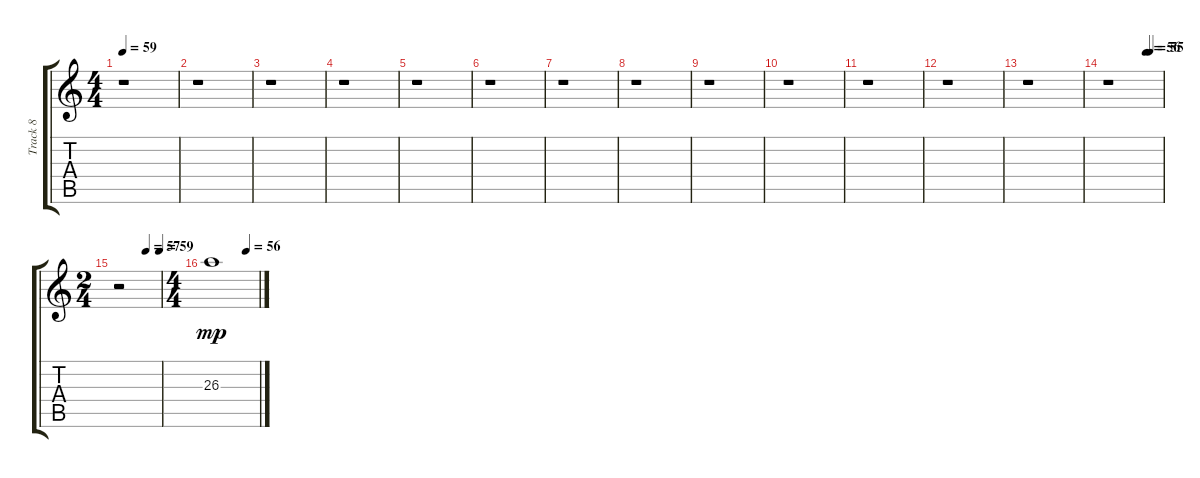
\track ("Track 8" "Track 8") {instrument pad7halo}
\staff {score tabs}
\tuning (E4 B3 G3 D3 A2 E2) {hide}
\ts (4 4)
\tempo 59
\clef g2
\ks c
r.1{dy f} |
r.1 |
r.1 |
r.1 |
r.1 |
r.1 |
r.1 |
r.1 |
r.1 |
r.1 |
r.1 |
r.1 |
r.1 |
\tempo (56 0.7083333333333334)
\tempo (55 0.7708333333333334)
r.1 |
\ts (2 4)
\tempo (57 0.6666666666666666)
\tempo (59 0.9791666666666666)
r.2 |
\ts (4 4)
\tempo (56 0.75)
26.3.1{dy mp balance 3}
